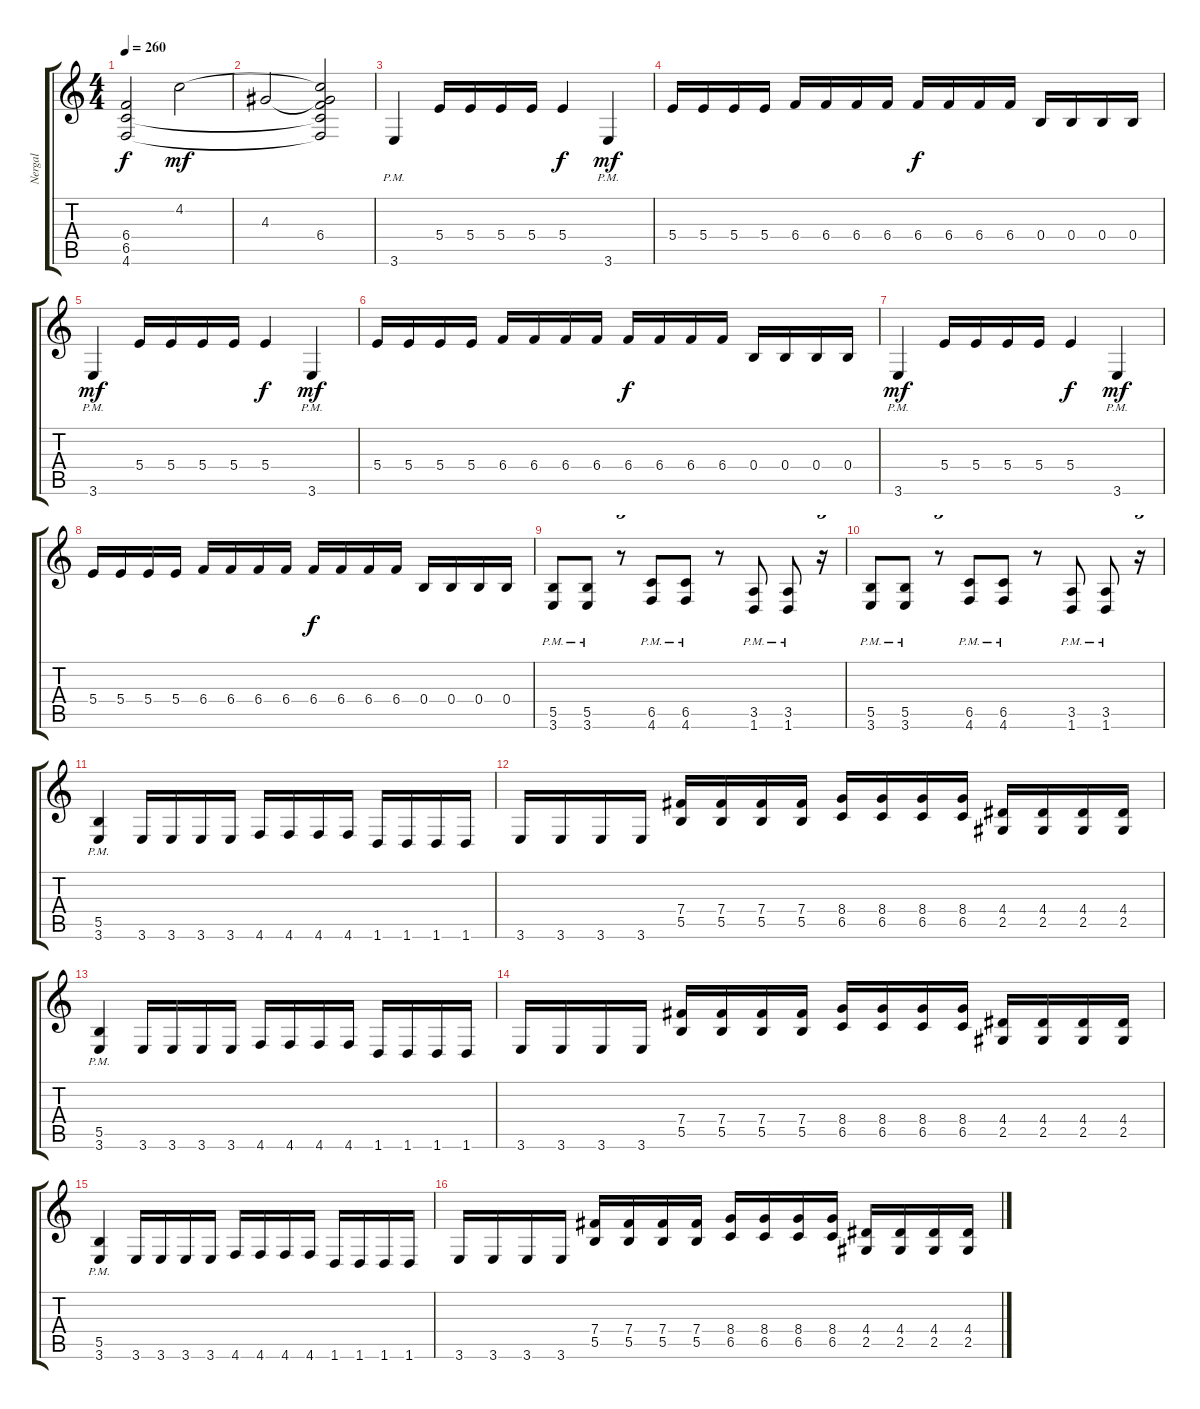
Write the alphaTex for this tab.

\track ("Nergal" "Nergal") {instrument distortionguitar}
\staff {score tabs}
\tuning (Db4 Ab3 E3 B2 Gb2 Db2) {hide}
\ts (4 4)
\tempo 260
\clef g2
\ks c
(6.4 6.5 4.6).2{dy f} 4.2.2{dy mf} |
4.3.2 (4.2{t} 4.3{t} 6.4 6.5{t} 4.6{t}).2 |
3.6{pm}.4 5.4.16 5.4.16 5.4.16 5.4.16 5.4.4{dy f} 3.6{pm}.4{dy mf} |
5.4.16 5.4.16 5.4.16 5.4.16 6.4.16 6.4.16 6.4.16 6.4.16 6.4.16{dy f} 6.4.16 6.4.16 6.4.16 0.4.16 0.4.16 0.4.16 0.4.16 |
3.6{pm}.4{dy mf} 5.4.16 5.4.16 5.4.16 5.4.16 5.4.4{dy f} 3.6{pm}.4{dy mf} |
5.4.16 5.4.16 5.4.16 5.4.16 6.4.16 6.4.16 6.4.16 6.4.16 6.4.16{dy f} 6.4.16 6.4.16 6.4.16 0.4.16 0.4.16 0.4.16 0.4.16 |
3.6{pm}.4{dy mf} 5.4.16 5.4.16 5.4.16 5.4.16 5.4.4{dy f} 3.6{pm}.4{dy mf} |
5.4.16 5.4.16 5.4.16 5.4.16 6.4.16 6.4.16 6.4.16 6.4.16 6.4.16{dy f} 6.4.16 6.4.16 6.4.16 0.4.16 0.4.16 0.4.16 0.4.16 |
(5.5{pm} 3.6{pm}).8 (5.5{pm} 3.6{pm}).8 r.8{tu (3 2)} (6.5{pm} 4.6{pm}).8 (6.5{pm} 4.6{pm}).8 r.8 (3.5{pm} 1.6{pm}).8 (3.5{pm} 1.6{pm}).8 r.16{tu (3 2)} |
(5.5{pm} 3.6{pm}).8 (5.5{pm} 3.6{pm}).8 r.8{tu (3 2)} (6.5{pm} 4.6{pm}).8 (6.5{pm} 4.6{pm}).8 r.8 (3.5{pm} 1.6{pm}).8 (3.5{pm} 1.6{pm}).8 r.16{tu (3 2)} |
(5.5{pm} 3.6{pm}).4 3.6.16 3.6.16 3.6.16 3.6.16 4.6.16 4.6.16 4.6.16 4.6.16 1.6.16 1.6.16 1.6.16 1.6.16 |
3.6.16 3.6.16 3.6.16 3.6.16 (7.4 5.5).16 (7.4 5.5).16 (7.4 5.5).16 (7.4 5.5).16 (8.4 6.5).16 (8.4 6.5).16 (8.4 6.5).16 (8.4 6.5).16 (4.4 2.5).16 (4.4 2.5).16 (4.4 2.5).16 (4.4 2.5).16 |
(5.5{pm} 3.6{pm}).4 3.6.16 3.6.16 3.6.16 3.6.16 4.6.16 4.6.16 4.6.16 4.6.16 1.6.16 1.6.16 1.6.16 1.6.16 |
3.6.16 3.6.16 3.6.16 3.6.16 (7.4 5.5).16 (7.4 5.5).16 (7.4 5.5).16 (7.4 5.5).16 (8.4 6.5).16 (8.4 6.5).16 (8.4 6.5).16 (8.4 6.5).16 (4.4 2.5).16 (4.4 2.5).16 (4.4 2.5).16 (4.4 2.5).16 |
(5.5{pm} 3.6{pm}).4 3.6.16 3.6.16 3.6.16 3.6.16 4.6.16 4.6.16 4.6.16 4.6.16 1.6.16 1.6.16 1.6.16 1.6.16 |
3.6.16 3.6.16 3.6.16 3.6.16 (7.4 5.5).16 (7.4 5.5).16 (7.4 5.5).16 (7.4 5.5).16 (8.4 6.5).16 (8.4 6.5).16 (8.4 6.5).16 (8.4 6.5).16 (4.4 2.5).16 (4.4 2.5).16 (4.4 2.5).16 (4.4 2.5).16
